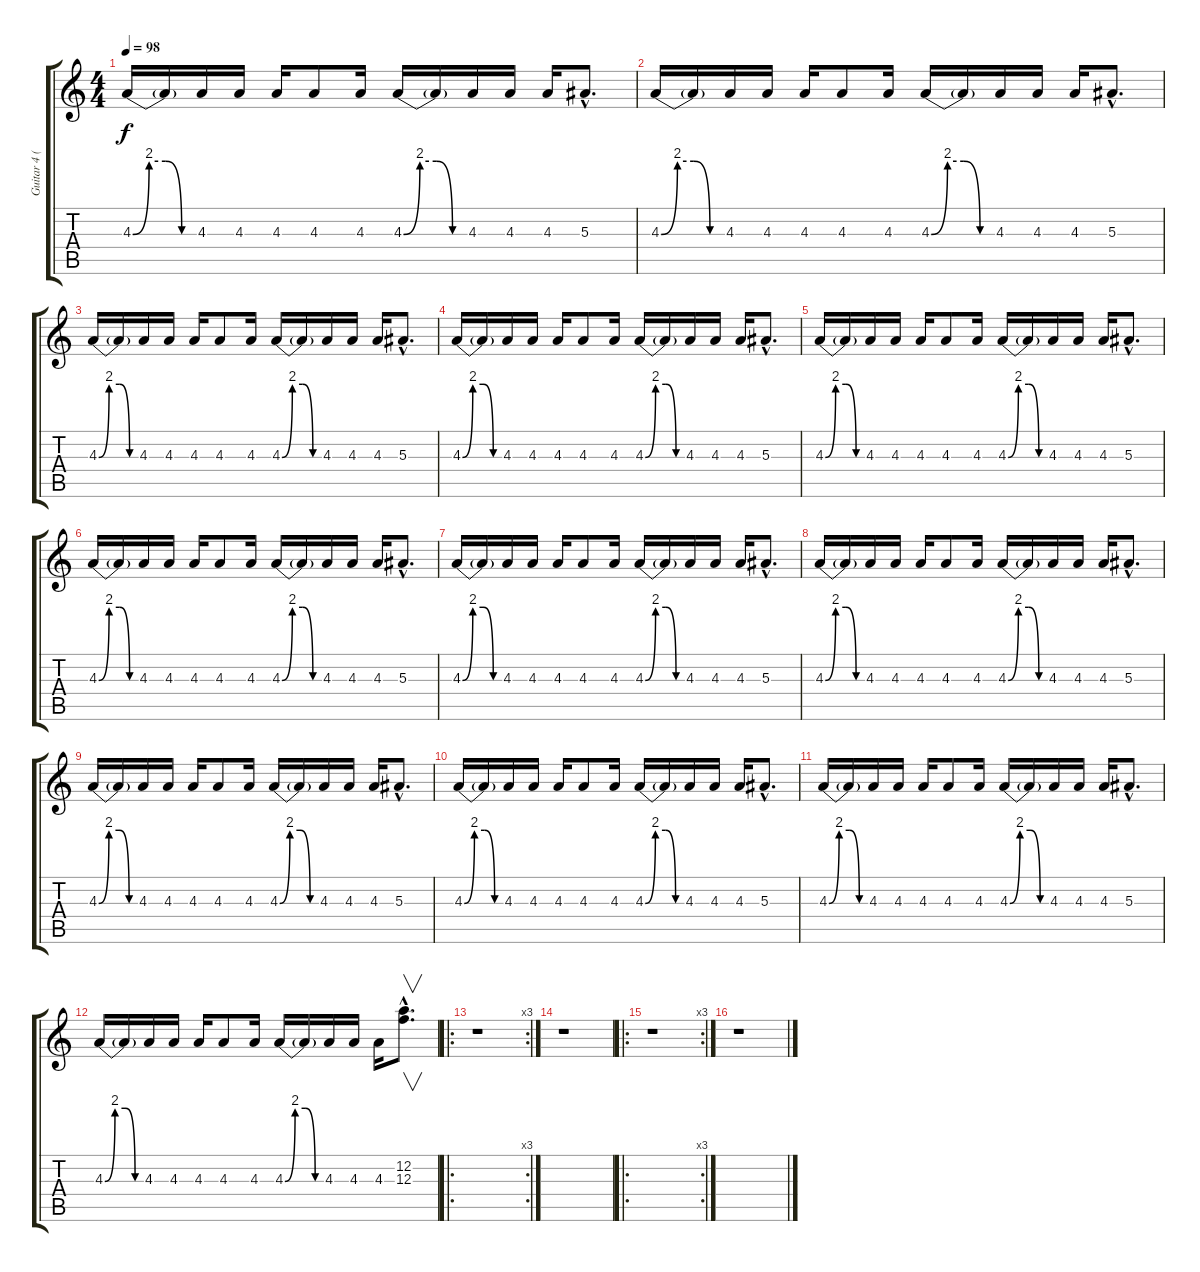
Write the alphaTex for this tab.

\track ("Guitar 4 (Higher notes)" "Guitar 4 (") {instrument distortionguitar}
\staff {score tabs}
\tuning (D4 A3 F3 C3 G2 D2) {hide}
\ts (4 4)
\tempo 98
\clef g2
\ks c
4.3{be (custom 0 0 15 8 30 8 45 0 60 0)}.16{dy f} 4.3{t}.16 4.3.16 4.3.16 4.3.16 4.3.8 4.3.16 4.3{be (custom 0 0 15 8 30 8 45 0 60 0)}.16 4.3{t}.16 4.3.16 4.3.16 4.3.16 5.3{hac}.8{d} |
4.3{be (custom 0 0 15 8 30 8 45 0 60 0)}.16 4.3{t}.16 4.3.16 4.3.16 4.3.16 4.3.8 4.3.16 4.3{be (custom 0 0 15 8 30 8 45 0 60 0)}.16 4.3{t}.16 4.3.16 4.3.16 4.3.16 5.3{hac}.8{d} |
4.3{be (custom 0 0 15 8 30 8 45 0 60 0)}.16 4.3{t}.16 4.3.16 4.3.16 4.3.16 4.3.8 4.3.16 4.3{be (custom 0 0 15 8 30 8 45 0 60 0)}.16 4.3{t}.16 4.3.16 4.3.16 4.3.16 5.3{hac}.8{d} |
4.3{be (custom 0 0 15 8 30 8 45 0 60 0)}.16 4.3{t}.16 4.3.16 4.3.16 4.3.16 4.3.8 4.3.16 4.3{be (custom 0 0 15 8 30 8 45 0 60 0)}.16 4.3{t}.16 4.3.16 4.3.16 4.3.16 5.3{hac}.8{d} |
4.3{be (custom 0 0 15 8 30 8 45 0 60 0)}.16 4.3{t}.16 4.3.16 4.3.16 4.3.16 4.3.8 4.3.16 4.3{be (custom 0 0 15 8 30 8 45 0 60 0)}.16 4.3{t}.16 4.3.16 4.3.16 4.3.16 5.3{hac}.8{d} |
4.3{be (custom 0 0 15 8 30 8 45 0 60 0)}.16 4.3{t}.16 4.3.16 4.3.16 4.3.16 4.3.8 4.3.16 4.3{be (custom 0 0 15 8 30 8 45 0 60 0)}.16 4.3{t}.16 4.3.16 4.3.16 4.3.16 5.3{hac}.8{d} |
4.3{be (custom 0 0 15 8 30 8 45 0 60 0)}.16 4.3{t}.16 4.3.16 4.3.16 4.3.16 4.3.8 4.3.16 4.3{be (custom 0 0 15 8 30 8 45 0 60 0)}.16 4.3{t}.16 4.3.16 4.3.16 4.3.16 5.3{hac}.8{d} |
4.3{be (custom 0 0 15 8 30 8 45 0 60 0)}.16 4.3{t}.16 4.3.16 4.3.16 4.3.16 4.3.8 4.3.16 4.3{be (custom 0 0 15 8 30 8 45 0 60 0)}.16 4.3{t}.16 4.3.16 4.3.16 4.3.16 5.3{hac}.8{d} |
4.3{be (custom 0 0 15 8 30 8 45 0 60 0)}.16 4.3{t}.16 4.3.16 4.3.16 4.3.16 4.3.8 4.3.16 4.3{be (custom 0 0 15 8 30 8 45 0 60 0)}.16 4.3{t}.16 4.3.16 4.3.16 4.3.16 5.3{hac}.8{d} |
4.3{be (custom 0 0 15 8 30 8 45 0 60 0)}.16 4.3{t}.16 4.3.16 4.3.16 4.3.16 4.3.8 4.3.16 4.3{be (custom 0 0 15 8 30 8 45 0 60 0)}.16 4.3{t}.16 4.3.16 4.3.16 4.3.16 5.3{hac}.8{d} |
4.3{be (custom 0 0 15 8 30 8 45 0 60 0)}.16 4.3{t}.16 4.3.16 4.3.16 4.3.16 4.3.8 4.3.16 4.3{be (custom 0 0 15 8 30 8 45 0 60 0)}.16 4.3{t}.16 4.3.16 4.3.16 4.3.16 5.3{hac}.8{d} |
4.3{be (custom 0 0 15 8 30 8 45 0 60 0)}.16 4.3{t}.16 4.3.16 4.3.16 4.3.16 4.3.8 4.3.16 4.3{be (custom 0 0 15 8 30 8 45 0 60 0)}.16 4.3{t}.16 4.3.16 4.3.16 4.3.16 (12.2{hac} 12.3{hac}).8{v d} |
\ro
\rc 3
r.1 |
r.1 |
\ro
\rc 3
r.1 |
r.1
